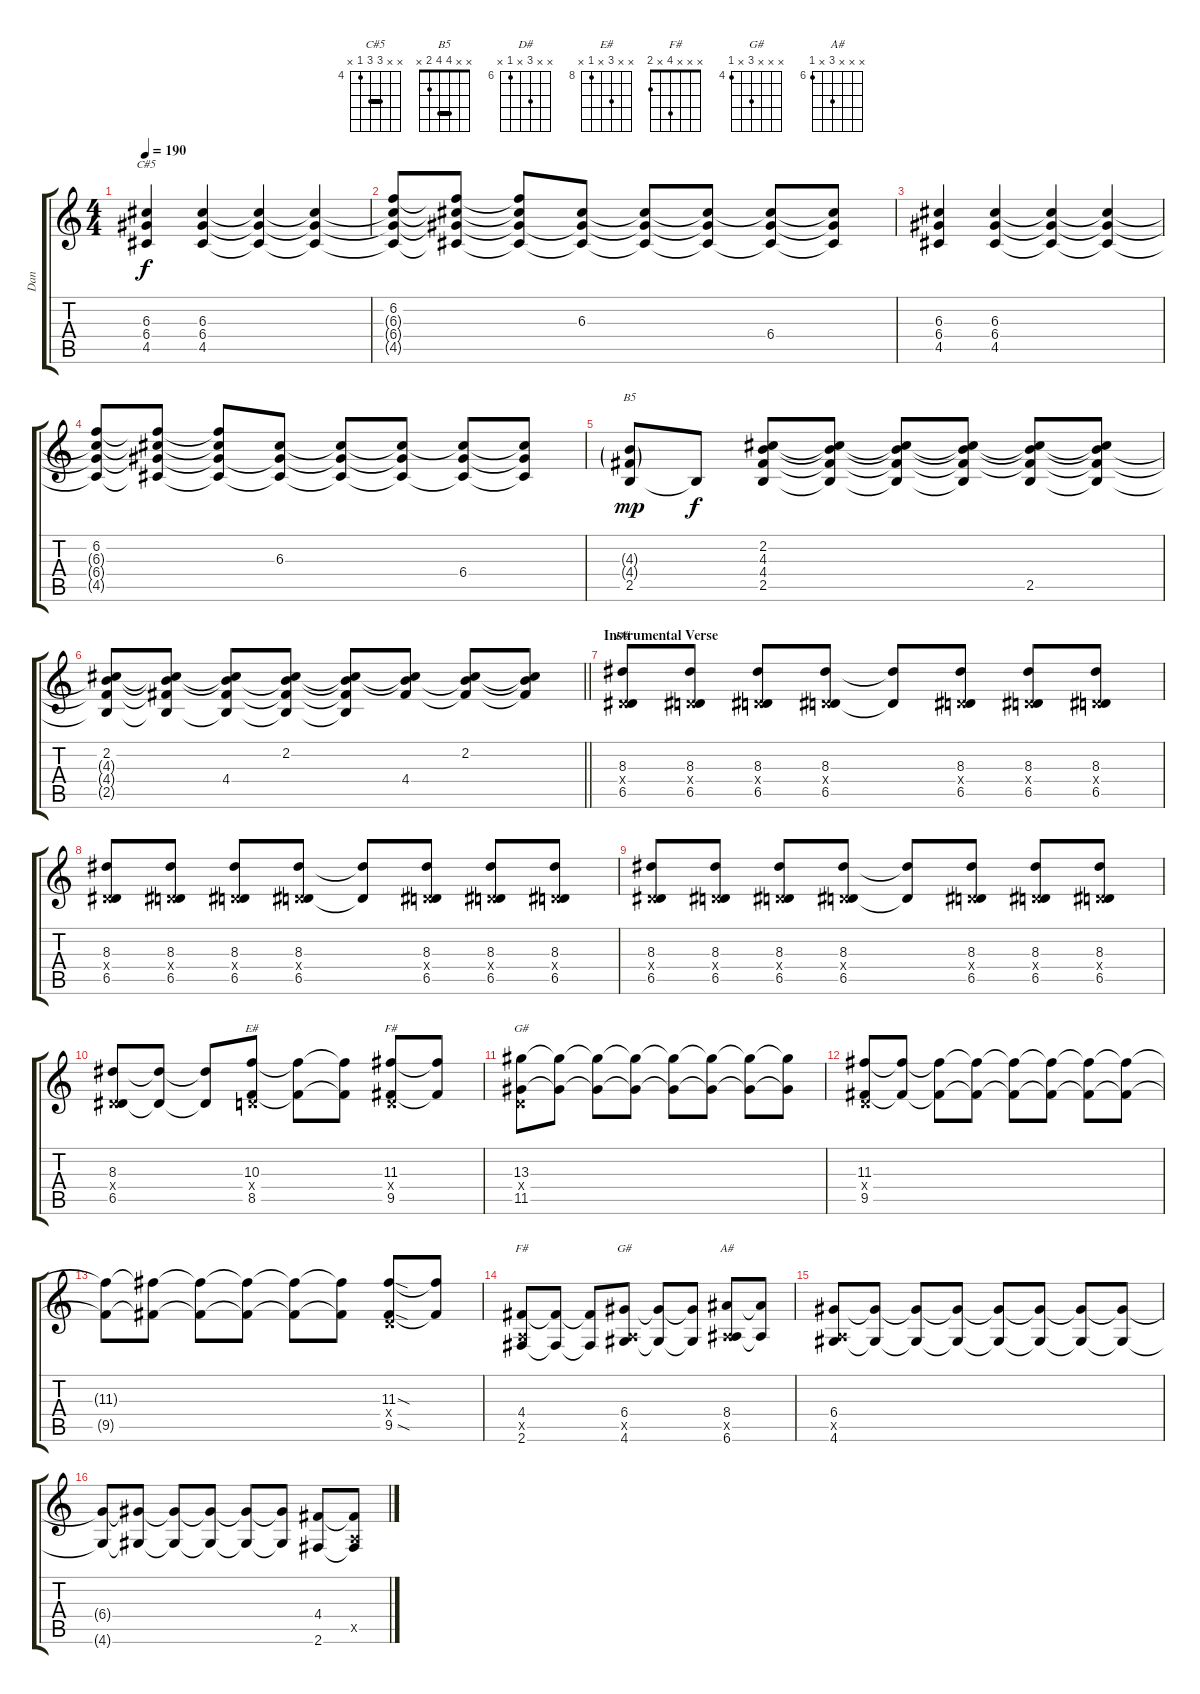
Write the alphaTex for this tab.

\track ("Dan" "Dan") {instrument overdrivenguitar}
\staff {score tabs}
\tuning (E4 B3 G3 D3 A2 E2) {hide}
\chord ("C#5" x x 6 6 4 x) {firstfret 4 barre 6}
\chord ("B5" x x 4 4 2 x) {barre 4}
\chord ("D#" x x 8 x 6 x) {firstfret 6}
\chord ("E#" x x 10 x 8 x) {firstfret 8}
\chord ("F#" x x 11 x 9 x) {firstfret 9}
\chord ("G#" x x 13 x 11 x) {firstfret 11}
\chord ("F#" x x x 4 x 2)
\chord ("G#" x x x 6 x 4) {firstfret 4}
\chord ("A#" x x x 8 x 6) {firstfret 6}
\ts (4 4)
\tempo 190
\clef g2
\ks c
(6.3 6.4 4.5).4{ch "C#5" dy f} (6.3 6.4 4.5).4 (6.3{t} 6.4{t} 4.5{t}).4 (6.3{t} 6.4{t} 4.5{t}).4 |
(6.2 6.3{t} 6.4{t} 4.5{t}).8 (6.2{t} 6.3{t} 6.4{t} 4.5{t}).8 (6.2{t} 6.3{t} 6.4{t} 4.5{t}).8 (6.3 6.4{t} 4.5{t}).8 (6.3{t} 6.4{t} 4.5{t}).8 (6.3{t} 6.4{t} 4.5{t}).8 (6.3{t} 6.4 4.5{t}).8 (6.3{t} 6.4{t} 4.5{t}).8 |
(6.3 6.4 4.5).4 (6.3 6.4 4.5).4 (6.3{t} 6.4{t} 4.5{t}).4 (6.3{t} 6.4{t} 4.5{t}).4 |
(6.2 6.3{t} 6.4{t} 4.5{t}).8 (6.2{t} 6.3{t} 6.4{t} 4.5{t}).8 (6.2{t} 6.3{t} 6.4{t} 4.5{t}).8 (6.3 6.4{t} 4.5{t}).8 (6.3{t} 6.4{t} 4.5{t}).8 (6.3{t} 6.4{t} 4.5{t}).8 (6.3{t} 6.4 4.5{t}).8 (6.3{t} 6.4{t} 4.5{t}).8 |
(4.3{g} 4.4{g} 2.5).8{ch "B5" dy mp} 2.5{t}.8{dy f} (2.2 4.3 4.4 2.5).8 (2.2{t} 4.3{t} 4.4{t} 2.5{t}).8 (2.2{t} 4.3{t} 4.4{t} 2.5{t}).8 (2.2{t} 4.3{t} 4.4{t} 2.5{t}).8 (2.2{t} 4.3{t} 4.4{t} 2.5).8 (2.2{t} 4.3{t} 4.4{t} 2.5{t}).8 |
\barLineRight lightlight
(2.2 4.3{t} 4.4{t} 2.5{t}).8 (2.2{t} 4.3{t} 4.4{t} 2.5{t}).8 (2.2{t} 4.3{t} 4.4 2.5{t}).8 (2.2 4.3{t} 4.4{t} 2.5{t}).8 (2.2{t} 4.3{t} 4.4{t} 2.5{t}).8 (2.2{t} 4.3{t} 4.4).8 (2.2 4.3{t} 4.4{t}).8 (2.2{t} 4.3{t} 4.4{t}).8 |
\section ("" "Instrumental Verse")
(8.3 0.4{x} 6.5).8{ch "D#"} (8.3 0.4{x} 6.5).8 (8.3 0.4{x} 6.5).8 (8.3 0.4{x} 6.5).8 (8.3{t} 6.5{t}).8 (8.3 0.4{x} 6.5).8 (8.3 0.4{x} 6.5).8 (8.3 0.4{x} 6.5).8 |
(8.3 0.4{x} 6.5).8 (8.3 0.4{x} 6.5).8 (8.3 0.4{x} 6.5).8 (8.3 0.4{x} 6.5).8 (8.3{t} 6.5{t}).8 (8.3 0.4{x} 6.5).8 (8.3 0.4{x} 6.5).8 (8.3 0.4{x} 6.5).8 |
(8.3 0.4{x} 6.5).8 (8.3 0.4{x} 6.5).8 (8.3 0.4{x} 6.5).8 (8.3 0.4{x} 6.5).8 (8.3{t} 6.5{t}).8 (8.3 0.4{x} 6.5).8 (8.3 0.4{x} 6.5).8 (8.3 0.4{x} 6.5).8 |
(8.3 0.4{x} 6.5).8 (8.3{t} 6.5{t}).8 (8.3{t} 6.5{t}).8 (10.3 0.4{x} 8.5).8{ch "E#"} (10.3{t} 8.5{t}).8 (10.3{t} 8.5{t}).8 (11.3 0.4{x} 9.5).8{ch "F#"} (11.3{t} 9.5{t}).8 |
(13.3 0.4{x} 11.5).8{ch "G#"} (13.3{t} 11.5{t}).8 (13.3{t} 11.5{t}).8 (13.3{t} 11.5{t}).8 (13.3{t} 11.5{t}).8 (13.3{t} 11.5{t}).8 (13.3{t} 11.5{t}).8 (13.3{t} 11.5{t}).8 |
(11.3 0.4{x} 9.5).8 (11.3{t} 9.5{t}).8 (11.3{t} 9.5{t}).8 (11.3{t} 9.5{t}).8 (11.3{t} 9.5{t}).8 (11.3{t} 9.5{t}).8 (11.3{t} 9.5{t}).8 (11.3{t} 9.5{t}).8 |
(11.3{t} 9.5{t}).8 (11.3{t} 9.5{t}).8 (11.3{t} 9.5{t}).8 (11.3{t} 9.5{t}).8 (11.3{t} 9.5{t}).8 (11.3{t} 9.5{t}).8 (11.3{sod} 0.4{x} 9.5{sod}).8 (11.3{t} 9.5{t}).8 |
(4.4 0.5{x} 2.6).8{ch "F#"} (4.4{t} 2.6{t}).8 (4.4{t} 2.6{t}).8 (6.4 0.5{x} 4.6).8{ch "G#"} (6.4{t} 4.6{t}).8 (6.4{t} 4.6{t}).8 (8.4 0.5{x} 6.6).8{ch "A#"} (8.4{t} 6.6{t}).8 |
(6.4 0.5{x} 4.6).8 (6.4{t} 4.6{t}).8 (6.4{t} 4.6{t}).8 (6.4{t} 4.6{t}).8 (6.4{t} 4.6{t}).8 (6.4{t} 4.6{t}).8 (6.4{t} 4.6{t}).8 (6.4{t} 4.6{t}).8 |
(6.4{t} 4.6{t}).8 (6.4{t} 4.6{t}).8 (6.4{t} 4.6{t}).8 (6.4{t} 4.6{t}).8 (6.4{t} 4.6{t}).8 (6.4{t} 4.6{t}).8 (4.4 2.6).8 (4.4{sl t} 0.5{x} 2.6{sl t}).8
